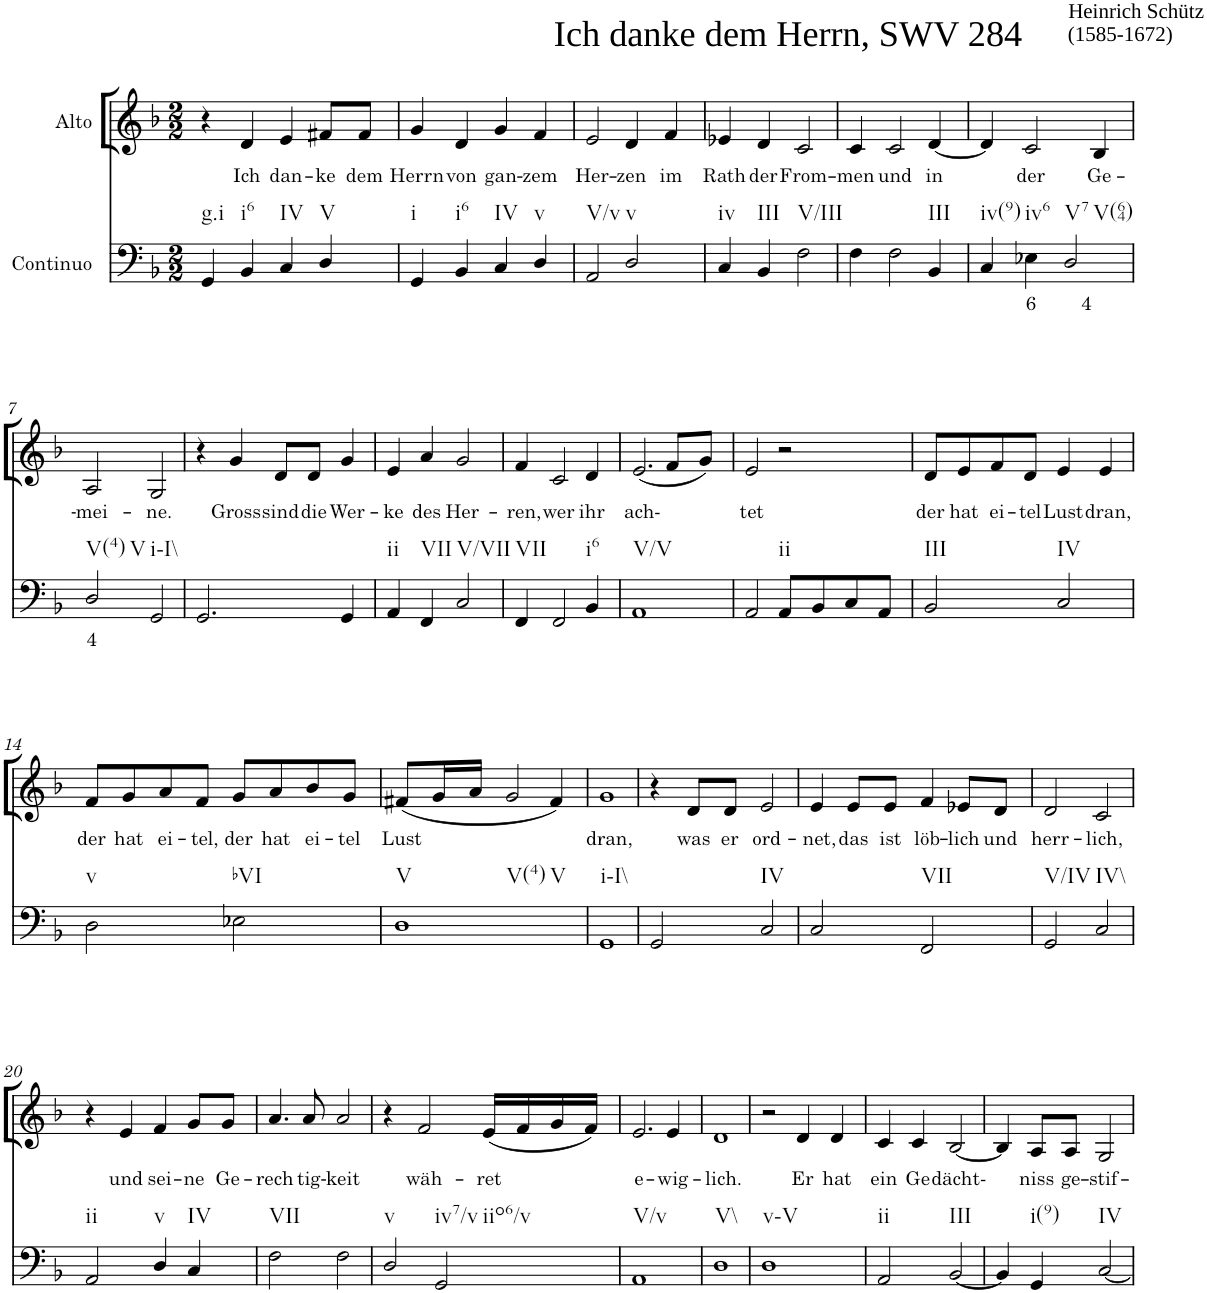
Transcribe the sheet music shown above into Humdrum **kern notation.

**kern	**text	**kern	**text
*part2	*part2	*part1	*part1
*staff2	*staff2	*staff1	*staff1
*I"Continuo	*	*I"Alto	*
*clefF4	*	*clefG2	*
*k[b-]	*	*k[b-]	*
*M2/2	*	*M2/2	*
=1	=1	=1	=1
!	!	!LO:TX:a:t=Ich danke dem Herrn, SWV 284	!
!	!	!LO:TX:a:t=Heinrich Schütz	!
!	!	!LO:TX:a:t=(1585-1672)	!
!LO:TX:b:t=g.i	!	!	!
4GG/	.	4r	.
!LO:TX:b:t=i6	!	!	!
!	!	!	!LO:LY:b
4BB-/	.	4d/	Ich
!LO:TX:b:t=IV	!	!	!
!	!	!	!LO:LY:b
4C/	.	4e/	dan-
!LO:TX:b:t=V	!	!	!
!	!	!	!LO:LY:b
4D/	.	8f#X/L	ke
!	!	!	!LO:LY:b
.	.	8f#/J	dem
=2	=2	=2	=2
!LO:TX:b:t=i	!	!	!
!	!	!	!LO:LY:b
4GG/	.	4g/	Herrn
!LO:TX:b:t=i6	!	!	!
!	!	!	!LO:LY:b
4BB-/	.	4d/	von
!LO:TX:b:t=IV	!	!	!
!	!	!	!LO:LY:b
4C/	.	4g/	gan-
!LO:TX:b:t=v	!	!	!
!	!	!	!LO:LY:b
4D/	.	4f/	zem
=3	=3	=3	=3
!LO:TX:b:t=V/v	!	!	!
!	!	!	!LO:LY:b
2AA/	.	2e/	Her-
!LO:TX:b:t=v	!	!	!
!	!	!	!LO:LY:b
2D/	.	4d/	zen
!	!	!	!LO:LY:b
.	.	4f/	im
=4	=4	=4	=4
!LO:TX:b:t=iv	!	!	!
!	!	!	!LO:LY:b
4C/	.	4e-X/	Rath
!LO:TX:b:t=III	!	!	!
!	!	!	!LO:LY:b
4BB-/	.	4d/	der
!LO:TX:b:t=V/III	!	!	!
!	!	!	!LO:LY:b
2F\	.	2c/	From-
=5	=5	=5	=5
!	!	!	!LO:LY:b
4F\	.	4c/	men
!	!	!	!LO:LY:b
2F\	.	2c/	und
!LO:TX:b:t=III	!	!	!
!	!	!	!LO:LY:b
4BB-/	.	[4d/	in
=6	=6	=6	=6
!LO:TX:b:t=iv(9)	!	!	!
4C/	.	4d/]	.
!LO:TX:b:t=iv6	!	!	!
!	!LO:LY:b	!	!LO:LY:b
4E-X\	6	2c/	der
!LO:TX:b:t=V7	!	!	!
!LO:TX:b:t=V(64)	!	!	!
!	!LO:LY:b	!	!
2D/	4	.	.
!	!	!	!LO:LY:b
.	.	4B-/	Ge-
!!LO:LB:g=z
=7	=7	=7	=7
!LO:TX:b:t=V(4)	!	!	!
!LO:TX:b:t=V	!	!	!
!	!LO:LY:b	!	!LO:LY:b
2D/	4	2A/	mei-
!LO:TX:b:t=i\\-I\\	!	!	!
!	!	!	!LO:LY:b
2GG/	.	2G/	ne.
=8	=8	=8	=8
2.GG/	.	4r	.
!	!	!	!LO:LY:b
.	.	4g/	Gross
!	!	!	!LO:LY:b
.	.	8d/L	sind
!	!	!	!LO:LY:b
.	.	8d/J	die
!	!	!	!LO:LY:b
4GG/	.	4g/	Wer-
=9	=9	=9	=9
!LO:TX:b:t=ii	!	!	!
!	!	!	!LO:LY:b
4AA/	.	4e/	ke
!LO:TX:b:t=VII	!	!	!
!	!	!	!LO:LY:b
4FF/	.	4a/	des
!LO:TX:b:t=V/VII	!	!	!
!	!	!	!LO:LY:b
2C/	.	2g/	Her-
=10	=10	=10	=10
!LO:TX:b:t=VII	!	!	!
!	!	!	!LO:LY:b
4FF/	.	4f/	ren,
!	!	!	!LO:LY:b
2FF/	.	2c/	wer
!LO:TX:b:t=i6	!	!	!
!	!	!	!LO:LY:b
4BB-/	.	4d/	ihr
=11	=11	=11	=11
!LO:TX:b:t=V/V	!	!	!
!	!	!	!LO:LY:b
1AA	.	(2.e/	ach-
.	.	8f/L	.
.	.	8g/J)	.
=12	=12	=12	=12
!	!	!	!LO:LY:b
2AA/	.	2e/	tet
!LO:TX:b:t=ii	!	!	!
8AA/L	.	2r	.
8BB-/	.	.	.
8C/	.	.	.
8AA/J	.	.	.
=13	=13	=13	=13
!LO:TX:b:t=III	!	!	!
!	!	!	!LO:LY:b
2BB-/	.	8d/L	der
!	!	!	!LO:LY:b
.	.	8e/	hat
!	!	!	!LO:LY:b
.	.	8f/	ei-
!	!	!	!LO:LY:b
.	.	8d/J	tel
!LO:TX:b:t=IV	!	!	!
!	!	!	!LO:LY:b
2C/	.	4e/	Lust
!	!	!	!LO:LY:b
.	.	4e/	dran,
!!LO:LB:g=z
=14	=14	=14	=14
!LO:TX:b:t=v	!	!	!
!	!	!	!LO:LY:b
2D\	.	8f/L	der
!	!	!	!LO:LY:b
.	.	8g/	hat
!	!	!	!LO:LY:b
.	.	8a/	ei-
!	!	!	!LO:LY:b
.	.	8f/J	tel,
!LO:TX:b:t=bVI	!	!	!
!	!	!	!LO:LY:b
2E-X\	.	8g/L	der
!	!	!	!LO:LY:b
.	.	8a/	hat
!	!	!	!LO:LY:b
.	.	8b-/	ei-
!	!	!	!LO:LY:b
.	.	8g/J	tel
=15	=15	=15	=15
!LO:TX:b:t=V	!	!	!
!LO:TX:b:t=V(4)	!	!	!
!LO:TX:b:t=V	!	!	!
!	!	!	!LO:LY:b
1D	.	(8f#X/L	Lust
.	.	16g/L	.
.	.	16a/JJ	.
.	.	2g/	.
.	.	4f#/)	.
=16	=16	=16	=16
!LO:TX:b:t=i\\-I\\	!	!	!
!	!	!	!LO:LY:b
1GG	.	1g	dran,
=17	=17	=17	=17
2GG/	.	4r	.
!	!	!	!LO:LY:b
.	.	8d/L	was
!	!	!	!LO:LY:b
.	.	8d/J	er
!LO:TX:b:t=IV	!	!	!
!	!	!	!LO:LY:b
2C/	.	2e/	ord-
=18	=18	=18	=18
!	!	!	!LO:LY:b
2C/	.	4e/	net,
!	!	!	!LO:LY:b
.	.	8e/L	das
!	!	!	!LO:LY:b
.	.	8e/J	ist
!LO:TX:b:t=VII	!	!	!
!	!	!	!LO:LY:b
2FF/	.	4f/	löb-
!	!	!	!LO:LY:b
.	.	8e-X/L	lich
!	!	!	!LO:LY:b
.	.	8d/J	und
=19	=19	=19	=19
!LO:TX:b:t=V/IV	!	!	!
!	!	!	!LO:LY:b
2GG/	.	2d/	herr-
!LO:TX:b:t=IV\\	!	!	!
!	!	!	!LO:LY:b
2C/	.	2c/	lich,
!!LO:LB:g=z
=20	=20	=20	=20
!LO:TX:b:t=ii	!	!	!
2AA/	.	4r	.
!	!	!	!LO:LY:b
.	.	4e/	und
!LO:TX:b:t=v	!	!	!
!	!	!	!LO:LY:b
4D/	.	4f/	sei-
!LO:TX:b:t=IV	!	!	!
!	!	!	!LO:LY:b
4C/	.	8g/L	ne
!	!	!	!LO:LY:b
.	.	8g/J	Ge-
=21	=21	=21	=21
!LO:TX:b:t=VII	!	!	!
!	!	!	!LO:LY:b
2F\	.	4.a/	rech-
!	!	!	!LO:LY:b
.	.	8a/	tig-
!	!	!	!LO:LY:b
2F\	.	2a/	keit
=22	=22	=22	=22
!LO:TX:b:t=v	!	!	!
2D/	.	4r	.
!	!	!	!LO:LY:b
.	.	2f/	wäh-
!LO:TX:b:t=iv7/v	!	!	!
!LO:TX:b:t=iio6/v	!	!	!
2GG/	.	.	.
!	!	!	!LO:LY:b
.	.	(16e/LL	ret
.	.	16f/	.
.	.	16g/	.
.	.	16f/JJ)	.
=23	=23	=23	=23
!LO:TX:b:t=V/v	!	!	!
!	!	!	!LO:LY:b
1AA	.	2.e/	e-
!	!	!	!LO:LY:b
.	.	4e/	wig-
=24	=24	=24	=24
!LO:TX:b:t=V\\	!	!	!
!	!	!	!LO:LY:b
1D	.	1d	lich.
=25	=25	=25	=25
!LO:TX:b:t=v-V	!	!	!
1D	.	2r	.
!	!	!	!LO:LY:b
.	.	4d/	Er
!	!	!	!LO:LY:b
.	.	4d/	hat
=26	=26	=26	=26
!LO:TX:b:t=ii	!	!	!
!	!	!	!LO:LY:b
2AA/	.	4c/	ein
!	!	!	!LO:LY:b
.	.	4c/	Ge-
!LO:TX:b:t=III	!	!	!
!	!	!	!LO:LY:b
[2BB-/	.	[2B-/	dächt-
=27	=27	=27	=27
4BB-/]	.	4B-/]	.
!LO:TX:b:t=i(9)	!	!	!
!	!	!	!LO:LY:b
4GG/	.	8A/L	niss
!	!	!	!LO:LY:b
.	.	8A/J	ge-
!LO:TX:b:t=IV	!	!	!
!	!	!	!LO:LY:b
[2C/	.	2G/	stif-
=	=	=	=
*-	*-	*-	*-
